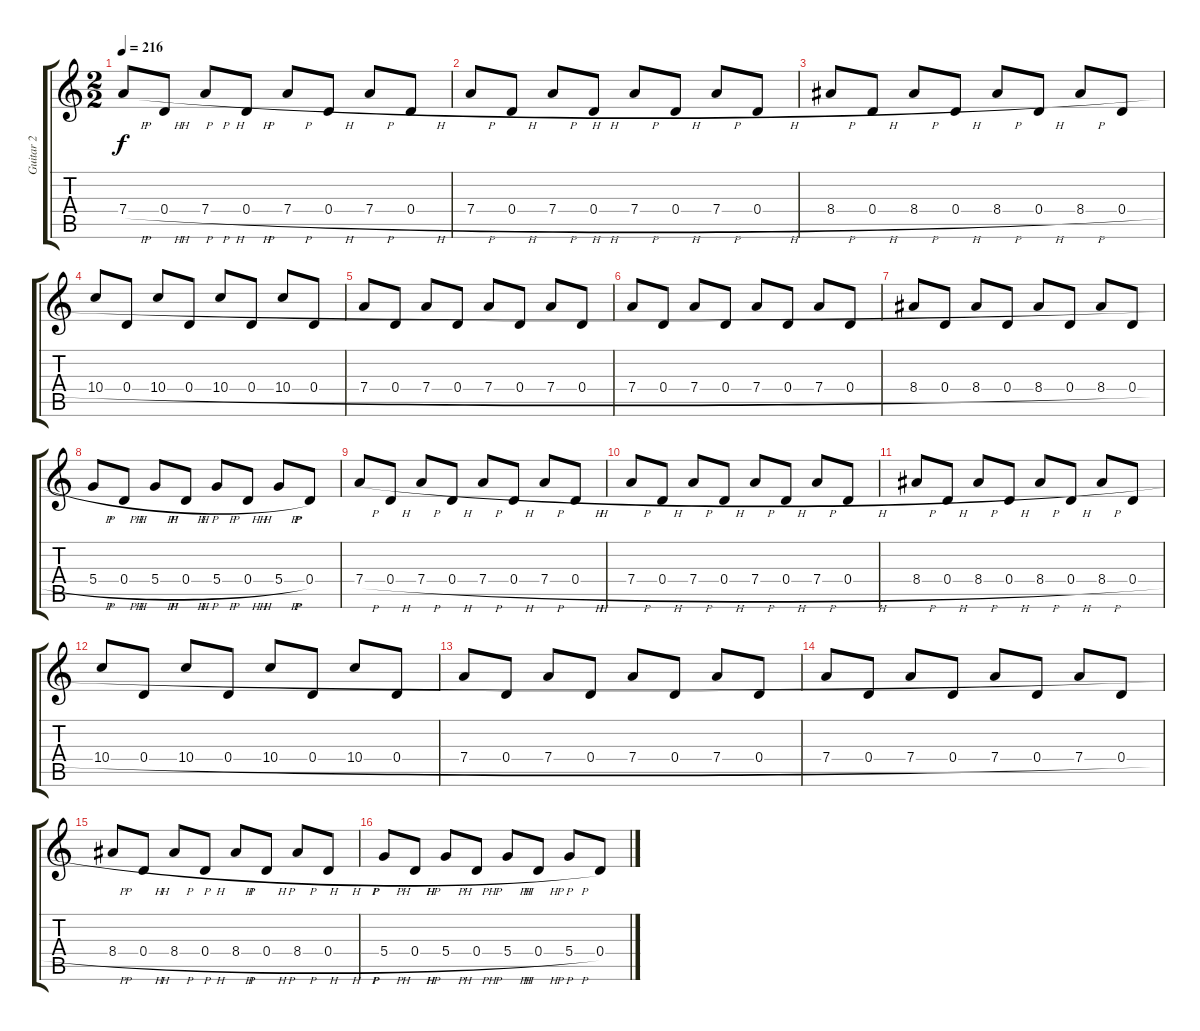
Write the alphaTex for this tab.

\track ("Guitar 2" "Guitar 2") {instrument distortionguitar}
\staff {score tabs}
\tuning (E4 B3 G3 D3 A2 E2) {hide}
\ts (2 2)
\tempo 216
\clef g2
\ks c
7.4{h}.8{dy f} 0.4{h}.8 7.4{h}.8 0.4{h}.8 7.4{h}.8 0.4{h}.8 7.4{h}.8 0.4{h}.8 |
7.4{h}.8 0.4{h}.8 7.4{h}.8 0.4{h}.8 7.4{h}.8 0.4{h}.8 7.4{h}.8 0.4{h}.8 |
8.4{h}.8 0.4{h}.8 8.4{h}.8 0.4{h}.8 8.4{h}.8 0.4{h}.8 8.4{h}.8 0.4{h}.8 |
10.4{h}.8 0.4{h}.8 10.4{h}.8 0.4{h}.8 10.4{h}.8 0.4{h}.8 10.4{h}.8 0.4{h}.8 |
7.4{h}.8 0.4{h}.8 7.4{h}.8 0.4{h}.8 7.4{h}.8 0.4{h}.8 7.4{h}.8 0.4{h}.8 |
7.4{h}.8 0.4{h}.8 7.4{h}.8 0.4{h}.8 7.4{h}.8 0.4{h}.8 7.4{h}.8 0.4{h}.8 |
8.4{h}.8 0.4{h}.8 8.4{h}.8 0.4{h}.8 8.4{h}.8 0.4{h}.8 8.4{h}.8 0.4{h}.8 |
5.4{h}.8 0.4{h}.8 5.4{h}.8 0.4{h}.8 5.4{h}.8 0.4{h}.8 5.4{h}.8 0.4.8 |
7.4{h}.8 0.4{h}.8 7.4{h}.8 0.4{h}.8 7.4{h}.8 0.4{h}.8 7.4{h}.8 0.4{h}.8 |
7.4{h}.8 0.4{h}.8 7.4{h}.8 0.4{h}.8 7.4{h}.8 0.4{h}.8 7.4{h}.8 0.4{h}.8 |
8.4{h}.8 0.4{h}.8 8.4{h}.8 0.4{h}.8 8.4{h}.8 0.4{h}.8 8.4{h}.8 0.4{h}.8 |
10.4{h}.8 0.4{h}.8 10.4{h}.8 0.4{h}.8 10.4{h}.8 0.4{h}.8 10.4{h}.8 0.4{h}.8 |
7.4{h}.8 0.4{h}.8 7.4{h}.8 0.4{h}.8 7.4{h}.8 0.4{h}.8 7.4{h}.8 0.4{h}.8 |
7.4{h}.8 0.4{h}.8 7.4{h}.8 0.4{h}.8 7.4{h}.8 0.4{h}.8 7.4{h}.8 0.4{h}.8 |
8.4{h}.8 0.4{h}.8 8.4{h}.8 0.4{h}.8 8.4{h}.8 0.4{h}.8 8.4{h}.8 0.4{h}.8 |
5.4{h}.8 0.4{h}.8 5.4{h}.8 0.4{h}.8 5.4{h}.8 0.4{h}.8 5.4{h}.8 0.4.8
